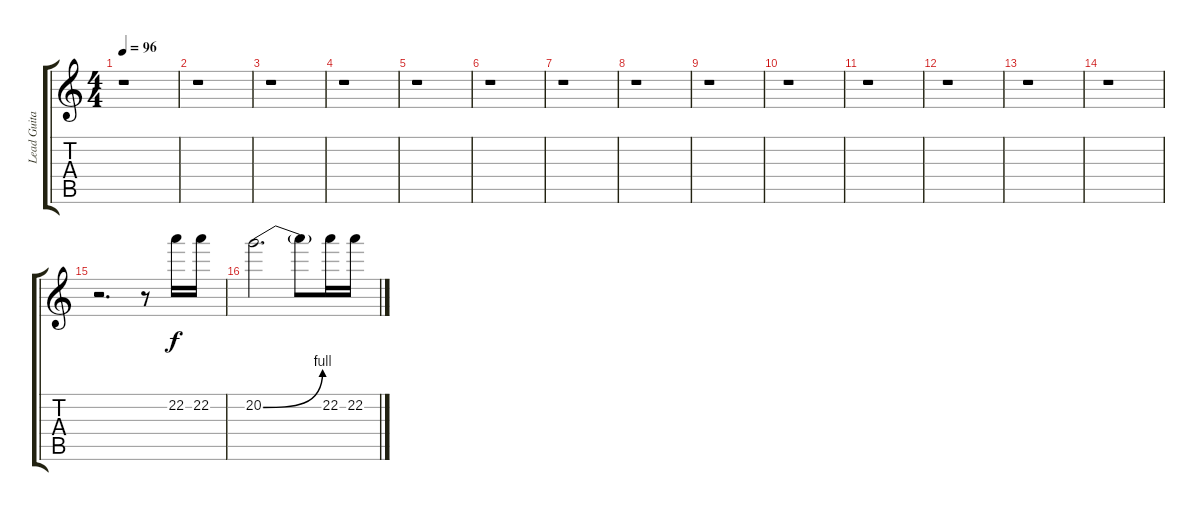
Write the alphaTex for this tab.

\track ("Lead Guitar" "Lead Guita") {instrument distortionguitar}
\staff {score tabs}
\tuning (E4 B3 G3 D3 A2 E2) {hide}
\ts (4 4)
\tempo 96
\clef g2
\ks c
r.1{dy f} |
r.1 |
r.1 |
r.1 |
r.1 |
r.1 |
r.1 |
r.1 |
r.1 |
r.1 |
r.1 |
r.1 |
r.1 |
r.1 |
r.2{d} r.8 22.2.16{volume 16} 22.2.16 |
20.2{be (bend 0 0 60 4)}.2{d} 20.2{t}.8 22.2.16 22.2.16
